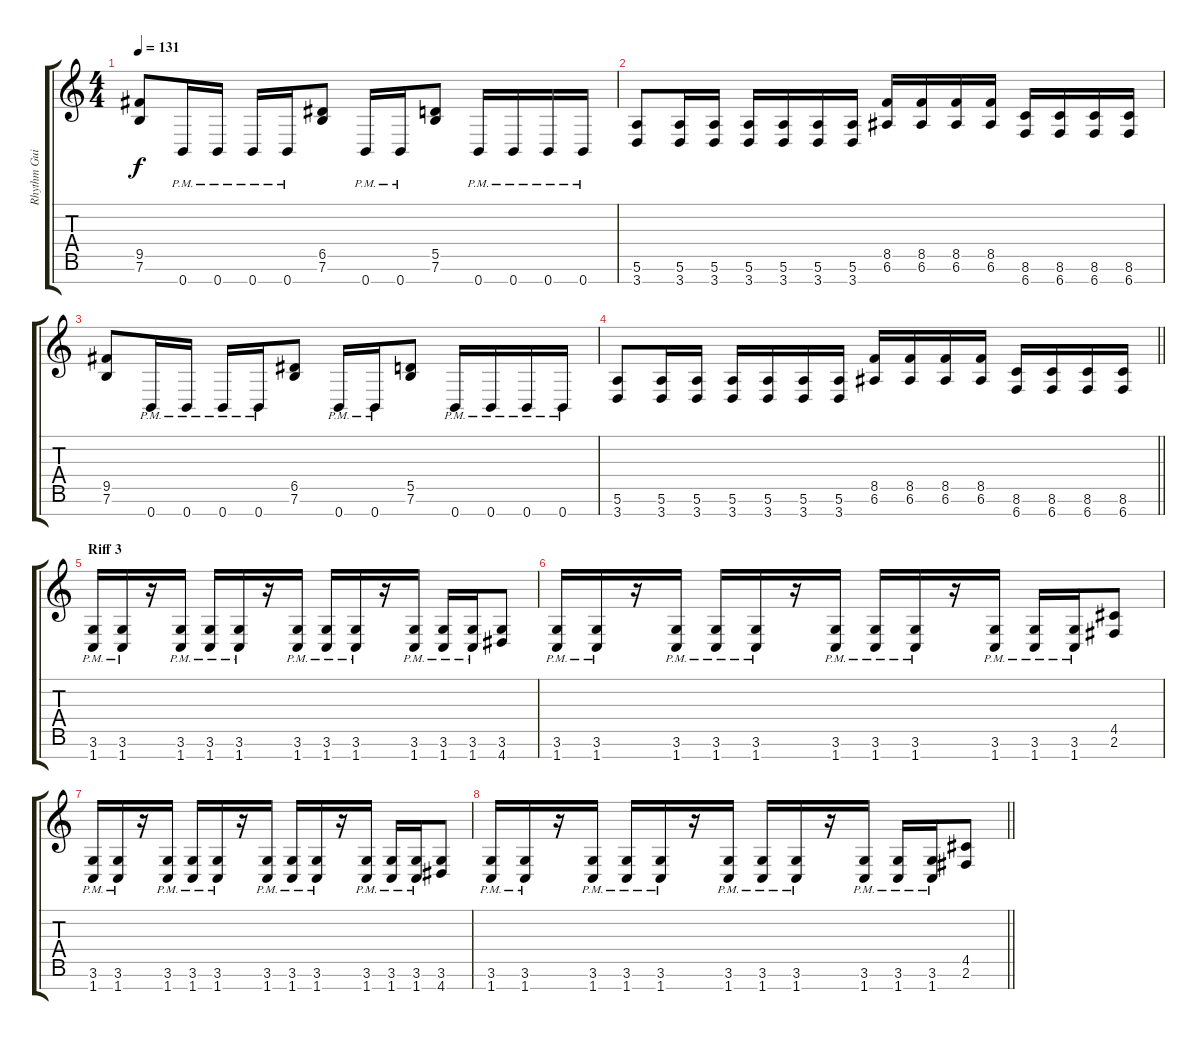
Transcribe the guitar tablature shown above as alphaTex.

\track ("Rhythm Guitar 1" "Rhythm Gui") {instrument distortionguitar}
\staff {score tabs}
\tuning (E4 B3 G3 D3 A2 E2 B1) {hide}
\ts (4 4)
\tempo 131
\clef g2
\ks c
(9.5 7.6).8{dy f} 0.7{pm}.16 0.7{pm}.16 0.7{pm}.16 0.7{pm}.16 (6.5 7.6).8 0.7{pm}.16 0.7{pm}.16 (5.5 7.6).8 0.7{pm}.16 0.7{pm}.16 0.7{pm}.16 0.7{pm}.16 |
(5.6 3.7).8 (5.6 3.7).16 (5.6 3.7).16 (5.6 3.7).16 (5.6 3.7).16 (5.6 3.7).16 (5.6 3.7).16 (8.5 6.6).16 (8.5 6.6).16 (8.5 6.6).16 (8.5 6.6).16 (8.6 6.7).16 (8.6 6.7).16 (8.6 6.7).16 (8.6 6.7).16 |
(9.5 7.6).8 0.7{pm}.16 0.7{pm}.16 0.7{pm}.16 0.7{pm}.16 (6.5 7.6).8 0.7{pm}.16 0.7{pm}.16 (5.5 7.6).8 0.7{pm}.16 0.7{pm}.16 0.7{pm}.16 0.7{pm}.16 |
\barLineRight lightlight
(5.6 3.7).8 (5.6 3.7).16 (5.6 3.7).16 (5.6 3.7).16 (5.6 3.7).16 (5.6 3.7).16 (5.6 3.7).16 (8.5 6.6).16 (8.5 6.6).16 (8.5 6.6).16 (8.5 6.6).16 (8.6 6.7).16 (8.6 6.7).16 (8.6 6.7).16 (8.6 6.7).16 |
\section ("" "Riff 3")
(3.6{pm} 1.7{pm}).16 (3.6{pm} 1.7{pm}).16 r.16 (3.6{pm} 1.7{pm}).16 (3.6{pm} 1.7{pm}).16 (3.6{pm} 1.7{pm}).16 r.16 (3.6{pm} 1.7{pm}).16 (3.6{pm} 1.7{pm}).16 (3.6{pm} 1.7{pm}).16 r.16 (3.6{pm} 1.7{pm}).16 (3.6{pm} 1.7{pm}).16 (3.6{pm} 1.7{pm}).16 (3.6 4.7).8 |
(3.6{pm} 1.7{pm}).16 (3.6{pm} 1.7{pm}).16 r.16 (3.6{pm} 1.7{pm}).16 (3.6{pm} 1.7{pm}).16 (3.6{pm} 1.7{pm}).16 r.16 (3.6{pm} 1.7{pm}).16 (3.6{pm} 1.7{pm}).16 (3.6{pm} 1.7{pm}).16 r.16 (3.6{pm} 1.7{pm}).16 (3.6{pm} 1.7{pm}).16 (3.6{pm} 1.7{pm}).16 (4.5 2.6).8 |
(3.6{pm} 1.7{pm}).16 (3.6{pm} 1.7{pm}).16 r.16 (3.6{pm} 1.7{pm}).16 (3.6{pm} 1.7{pm}).16 (3.6{pm} 1.7{pm}).16 r.16 (3.6{pm} 1.7{pm}).16 (3.6{pm} 1.7{pm}).16 (3.6{pm} 1.7{pm}).16 r.16 (3.6{pm} 1.7{pm}).16 (3.6{pm} 1.7{pm}).16 (3.6{pm} 1.7{pm}).16 (3.6 4.7).8 |
\barLineRight lightlight
(3.6{pm} 1.7{pm}).16 (3.6{pm} 1.7{pm}).16 r.16 (3.6{pm} 1.7{pm}).16 (3.6{pm} 1.7{pm}).16 (3.6{pm} 1.7{pm}).16 r.16 (3.6{pm} 1.7{pm}).16 (3.6{pm} 1.7{pm}).16 (3.6{pm} 1.7{pm}).16 r.16 (3.6{pm} 1.7{pm}).16 (3.6{pm} 1.7{pm}).16 (3.6{pm} 1.7{pm}).16 (4.5 2.6).8
